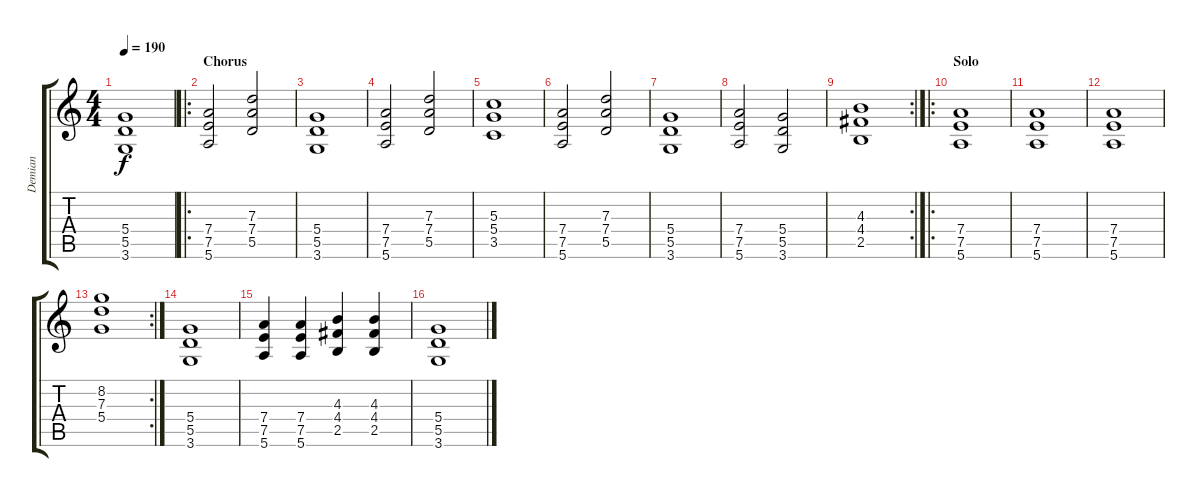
\track ("Demian" "Demian") {instrument distortionguitar}
\staff {score tabs}
\tuning (E4 B3 G3 D3 A2 E2) {hide}
\ts (4 4)
\tempo 190
\clef g2
\ks c
(5.4 5.5 3.6).1{dy f} |
\ro
\section ("" "Chorus")
(7.4 7.5 5.6).2 (7.3 7.4 5.5).2 |
(5.4 5.5 3.6).1 |
(7.4 7.5 5.6).2 (7.3 7.4 5.5).2 |
(5.3 5.4 3.5).1 |
(7.4 7.5 5.6).2 (7.3 7.4 5.5).2 |
(5.4 5.5 3.6).1 |
(7.4 7.5 5.6).2 (5.4 5.5 3.6).2 |
\rc 2
(4.3 4.4 2.5).1 |
\ro
\section ("" "Solo")
(7.4 7.5 5.6).1 |
(7.4 7.5 5.6).1 |
(7.4 7.5 5.6).1 |
\rc 2
(8.2 7.3 5.4).1 |
(5.4 5.5 3.6).1 |
(7.4 7.5 5.6).4 (7.4 7.5 5.6).4 (4.3 4.4 2.5).4 (4.3 4.4 2.5).4 |
(5.4 5.5 3.6).1
